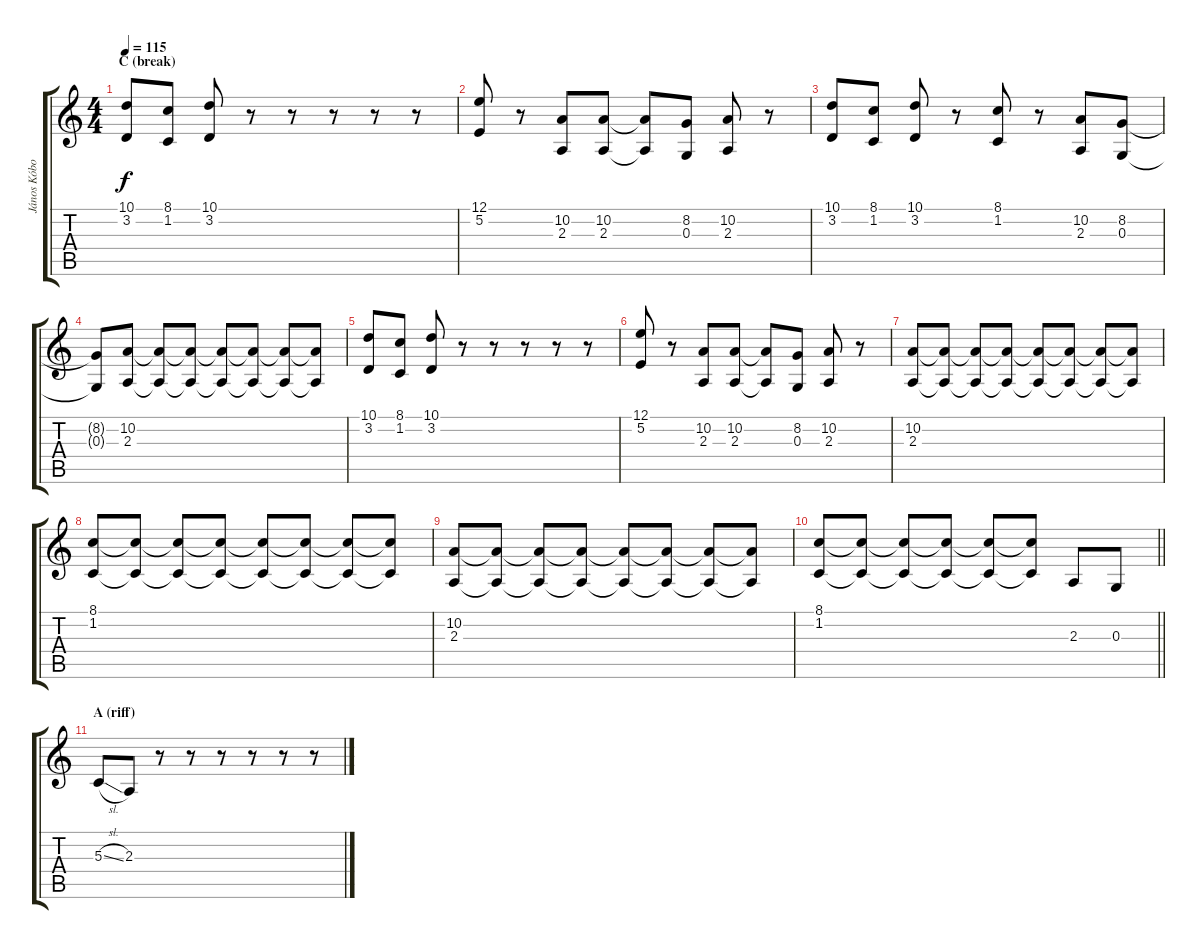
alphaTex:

\track ("János Kóbor \"Mecky\" (Vocal)" "János Kóbo") {instrument oboe}
\staff {score tabs}
\tuning (E4 B3 G3 D3 A2 E2) {hide}
\ts (4 4)
\section ("" "C (break)")
\tempo 115
\clef g2
\ks c
(10.1 3.2).8{dy f} (8.1 1.2).8 (10.1 3.2).8 r.8 r.8 r.8 r.8 r.8 |
(12.1 5.2).8 r.8 (10.2 2.3).8 (10.2 2.3).8 (10.2{t} 2.3{t}).8 (8.2 0.3).8 (10.2 2.3).8 r.8 |
(10.1 3.2).8 (8.1 1.2).8 (10.1 3.2).8 r.8 (8.1 1.2).8 r.8 (10.2 2.3).8 (8.2 0.3).8 |
(8.2{t} 0.3{t}).8 (10.2 2.3).8 (10.2{t} 2.3{t}).8 (10.2{t} 2.3{t}).8 (10.2{t} 2.3{t}).8 (10.2{t} 2.3{t}).8 (10.2{t} 2.3{t}).8 (10.2{t} 2.3{t}).8 |
(10.1 3.2).8 (8.1 1.2).8 (10.1 3.2).8 r.8 r.8 r.8 r.8 r.8 |
(12.1 5.2).8 r.8 (10.2 2.3).8 (10.2 2.3).8 (10.2{t} 2.3{t}).8 (8.2 0.3).8 (10.2 2.3).8 r.8 |
(10.2 2.3).8 (10.2{t} 2.3{t}).8 (10.2{t} 2.3{t}).8 (10.2{t} 2.3{t}).8 (10.2{t} 2.3{t}).8 (10.2{t} 2.3{t}).8 (10.2{t} 2.3{t}).8 (10.2{t} 2.3{t}).8 |
(8.1 1.2).8 (8.1{t} 1.2{t}).8 (8.1{t} 1.2{t}).8 (8.1{t} 1.2{t}).8 (8.1{t} 1.2{t}).8 (8.1{t} 1.2{t}).8 (8.1{t} 1.2{t}).8 (8.1{t} 1.2{t}).8 |
(10.2 2.3).8 (10.2{t} 2.3{t}).8 (10.2{t} 2.3{t}).8 (10.2{t} 2.3{t}).8 (10.2{t} 2.3{t}).8 (10.2{t} 2.3{t}).8 (10.2{t} 2.3{t}).8 (10.2{t} 2.3{t}).8 |
\barLineRight lightlight
(8.1 1.2).8 (8.1{t} 1.2{t}).8 (8.1{t} 1.2{t}).8 (8.1{t} 1.2{t}).8 (8.1{t} 1.2{t}).8 (8.1{t} 1.2{t}).8 2.3.8 0.3.8 |
\section ("" "A (riff)")
5.3{sl}.8 2.3.8 r.8 r.8 r.8 r.8 r.8 r.8
